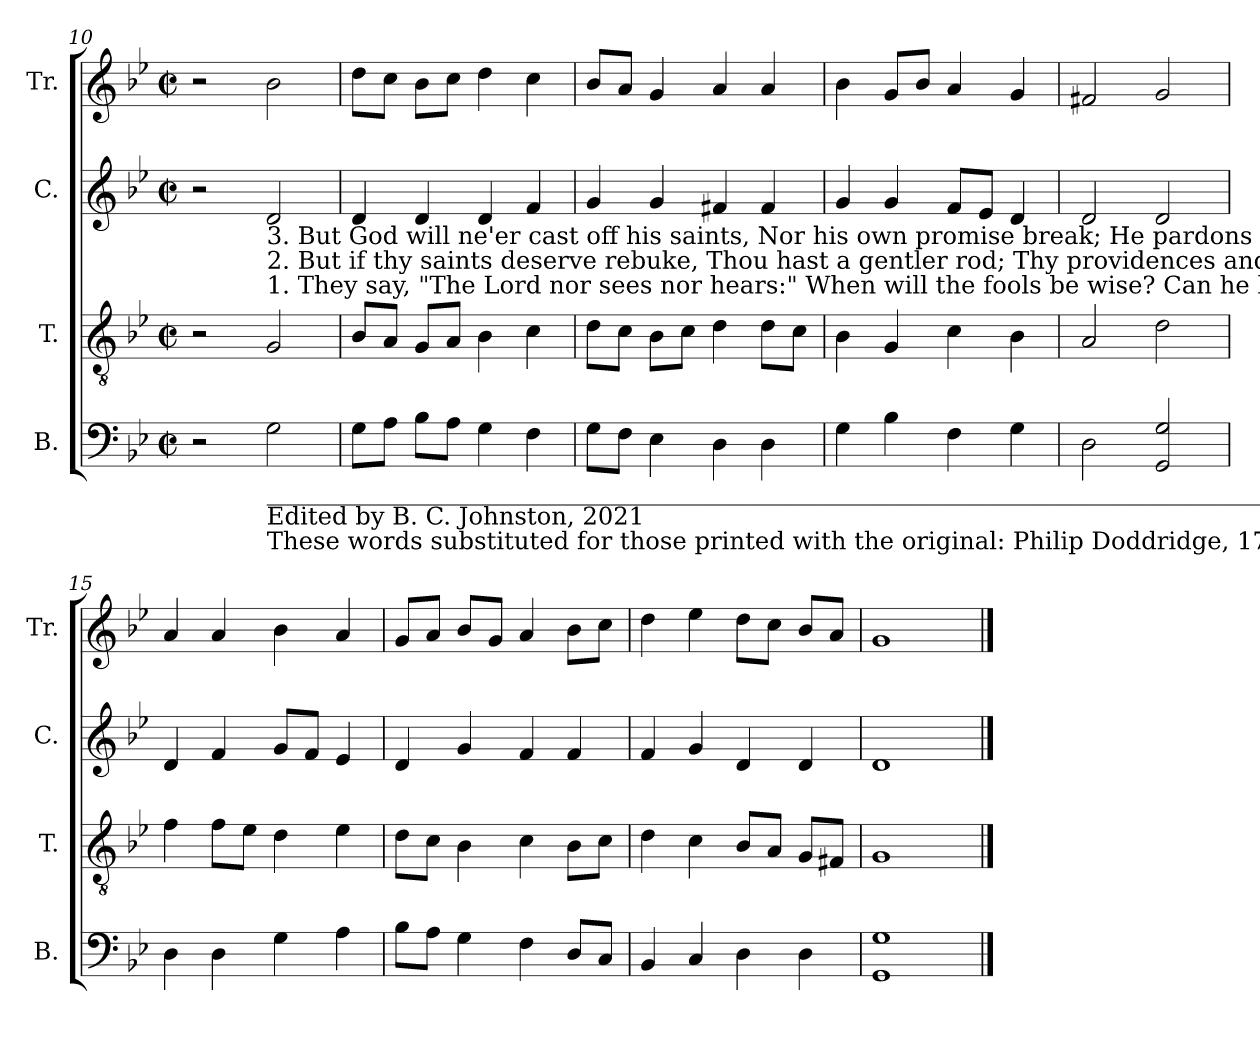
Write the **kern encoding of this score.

**kern	**kern	**kern	**kern
*part4	*part3	*part2	*part1
*staff4	*staff3	*staff2	*staff1
*I"B.	*I"T.	*I"C.	*I"Tr.
*I'B.	*I'T.	*I'C.	*I'Tr.
!!LO:LB:g=z
*clefF4	*clefGv2	*clefG2	*clefG2
*k[b-e-]	*k[b-e-]	*k[b-e-]	*k[b-e-]
*M2/2	*M2/2	*M2/2	*M2/2
*met(c|)	*met(c|)	*met(c|)	*met(c|)
=10	=10	=10	=10
2r	2r	2r	2r
!	!LO:TX:a:t=1. They  say, "The  Lord  nor sees  nor  hears&colon;"  When  will  the   fools  be    wise?  Can   he   be     deaf who formed their ears?  Or  blind, who made  their    eyes?	!	!
!	!LO:TX:a:t=2.  But    if      thy  saints   deserve    rebuke,       Thou   hast   a      gentler      rod;   Thy     providences             and     thy   book   Shall make them know their God.	!	!
!	!LO:TX:a:t=3.  But  God   will  ne'er   cast  off  his  saints,     Nor     his  own  promise  break;   He    pardons     his    inheritance                    For   their   Redeemer's          sake.	!	!
!LO:TX:b:t=_________________________________________________________________________________________________________	!	!	!
!LO:TX:b:t=Edited by B. C. Johnston, 2021	!	!	!
!LO:TX:b:t=These words substituted for those printed with the original&colon; Philip Doddridge, 1755&colon; "Indulgent God, with pitying eye."	!	!	!
2G!\	2G!/	2d!/	2b-!\
=11	=11	=11	=11
8G!\L	8B-!/L	4d!/	8dd!\L
8A!\J	8A!/J	.	8cc!\J
8B-!\L	8G!/L	4d!/	8b-!\L
8A!\J	8A!/J	.	8cc!\J
4G!\	4B-!\	4d!/	4dd!\
4F!\	4c!\	4f!/	4cc!\
=12	=12	=12	=12
8G!\L	8d!\L	4g!/	8b-!/L
8F!\J	8c!\J	.	8a!/J
4E-!\	8B-!\L	4g!/	4g!/
.	8c!\J	.	.
4D!\	4d!\	4f#X!/	4a!/
4D!\	8d!\L	4f#!/	4a!/
.	8c!\J	.	.
=13	=13	=13	=13
4G!\	4B-!\	4g!/	4b-!\
4B-!\	4G!/	4g!/	8g!/L
.	.	.	8b-!/J
4F!\	4c!\	8f!/L	4a!/
.	.	8e-!/J	.
4G!\	4B-!\	4d!/	4g!/
=14	=14	=14	=14
2D!\	2A!/	2d!/	2f#X!/
2GG!/ 2G!/	2d!\	2d!/	2g!/
=15	=15	=15	=15
4D!\	4f!\	4d!/	4a!/
4D!\	8f!\L	4f!/	4a!/
.	8e-!\J	.	.
4G!\	4d!\	8g!/L	4b-!\
.	.	8f!/J	.
4A!\	4e-!\	4e-!/	4a!/
=16	=16	=16	=16
8B-!\L	8d!\L	4d!/	8g!/L
8A!\J	8c!\J	.	8a!/J
4G!\	4B-!\	4g!/	8b-!/L
.	.	.	8g!/J
4F!\	4c!\	4f!/	4a!/
8D!/L	8B-!\L	4f!/	8b-!\L
8C!/J	8c!\J	.	8cc!\J
=17	=17	=17	=17
4BB-!/	4d!\	4f!/	4dd!\
4C!/	4c!\	4g!/	4ee-!\
4D!\	8B-!/L	4d!/	8dd!\L
.	8A!/J	.	8cc!\J
4D!\	8G!/L	4d!/	8b-!/L
.	8F#X!/J	.	8a!/J
=18	=18	=18	=18
1GG! 1G!	1G!	1d!	1g!
==	==	==	==
*-	*-	*-	*-
